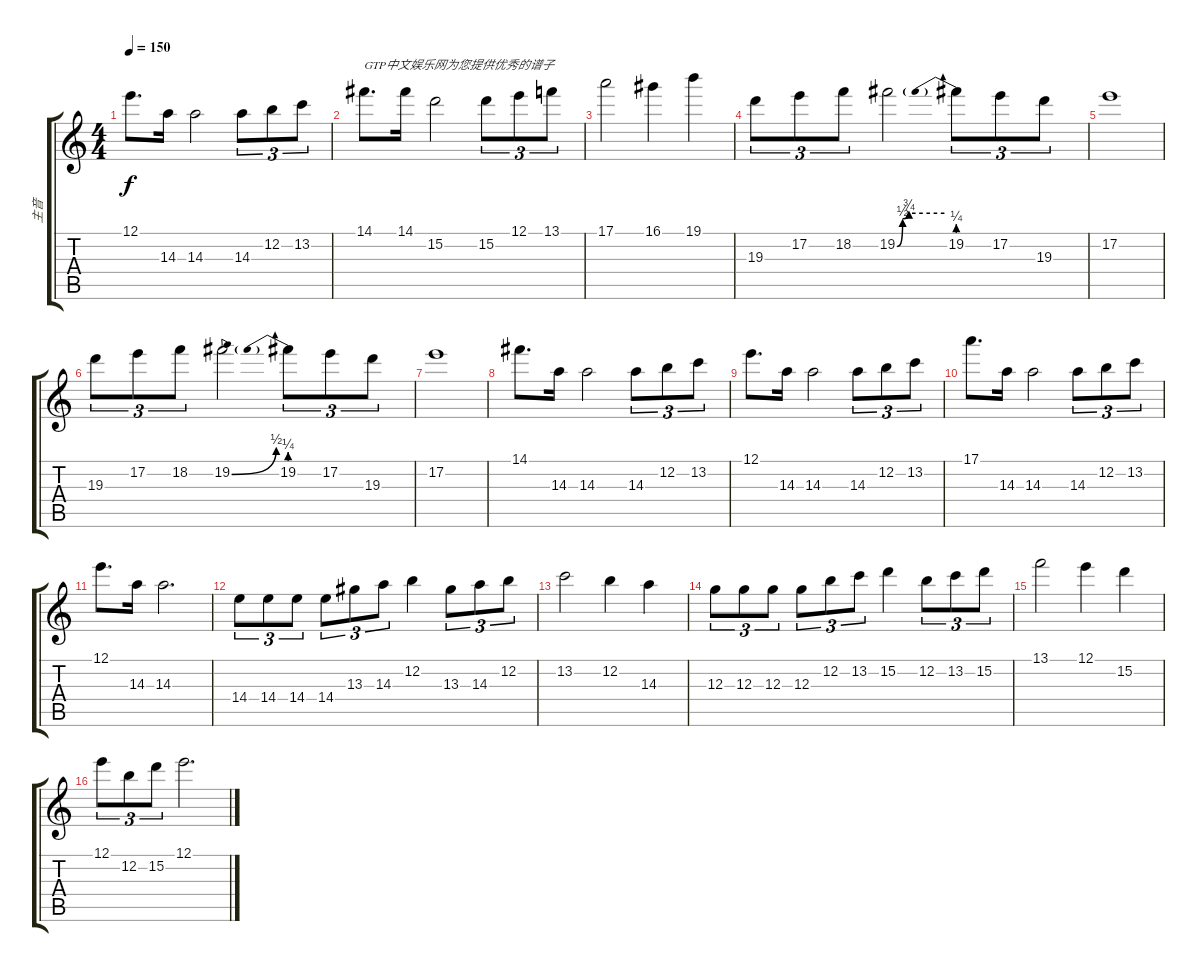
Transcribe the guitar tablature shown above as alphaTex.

\track ("主音" "主音") {instrument overdrivenguitar}
\staff {score tabs}
\tuning (E4 B3 G3 D3 A2 E2) {hide}
\ts (4 4)
\tempo 150
\clef g2
\ks c
12.1.8{d dy f} 14.3.16 14.3.2 14.3.8{tu (3 2)} 12.2.8{tu (3 2)} 13.2.8{tu (3 2)} |
14.1.8{d txt "GTP中文娱乐网为您提供优秀的谱子"} 14.1.16 15.2.2 15.2.8{tu (3 2)} 12.1.8{tu (3 2)} 13.1.8{tu (3 2)} |
17.1.2 16.1.4 19.1.4 |
19.3.8{tu (3 2)} 17.2.8{tu (3 2)} 18.2.8{tu (3 2)} 19.2{be (custom 0 0 7 2 15 3 60 3)}.2 19.2{be (prebend 0 1 60 1)}.8{tu (3 2)} 17.2.8{tu (3 2)} 19.3.8{tu (3 2)} |
17.2.1 |
19.3.8{tu (3 2)} 17.2.8{tu (3 2)} 18.2.8{tu (3 2)} 19.2{be (bend 0 0 60 2)}.2 19.2{be (prebend 0 1 60 1)}.8{tu (3 2)} 17.2.8{tu (3 2)} 19.3.8{tu (3 2)} |
17.2.1 |
14.1.8{d} 14.3.16 14.3.2 14.3.8{tu (3 2)} 12.2.8{tu (3 2)} 13.2.8{tu (3 2)} |
12.1.8{d} 14.3.16 14.3.2 14.3.8{tu (3 2)} 12.2.8{tu (3 2)} 13.2.8{tu (3 2)} |
17.1.8{d} 14.3.16 14.3.2 14.3.8{tu (3 2)} 12.2.8{tu (3 2)} 13.2.8{tu (3 2)} |
12.1.8{d} 14.3.16 14.3.2{d} |
14.4.8{tu (3 2)} 14.4.8{tu (3 2)} 14.4.8{tu (3 2)} 14.4.8{tu (3 2)} 13.3.8{tu (3 2)} 14.3.8{tu (3 2)} 12.2.4 13.3.8{tu (3 2)} 14.3.8{tu (3 2)} 12.2.8{tu (3 2)} |
13.2.2 12.2.4 14.3.4 |
12.3.8{tu (3 2)} 12.3.8{tu (3 2)} 12.3.8{tu (3 2)} 12.3.8{tu (3 2)} 12.2.8{tu (3 2)} 13.2.8{tu (3 2)} 15.2.4 12.2.8{tu (3 2)} 13.2.8{tu (3 2)} 15.2.8{tu (3 2)} |
13.1.2 12.1.4 15.2.4 |
12.1.8{tu (3 2)} 12.2.8{tu (3 2)} 15.2.8{tu (3 2)} 12.1.2{d}
